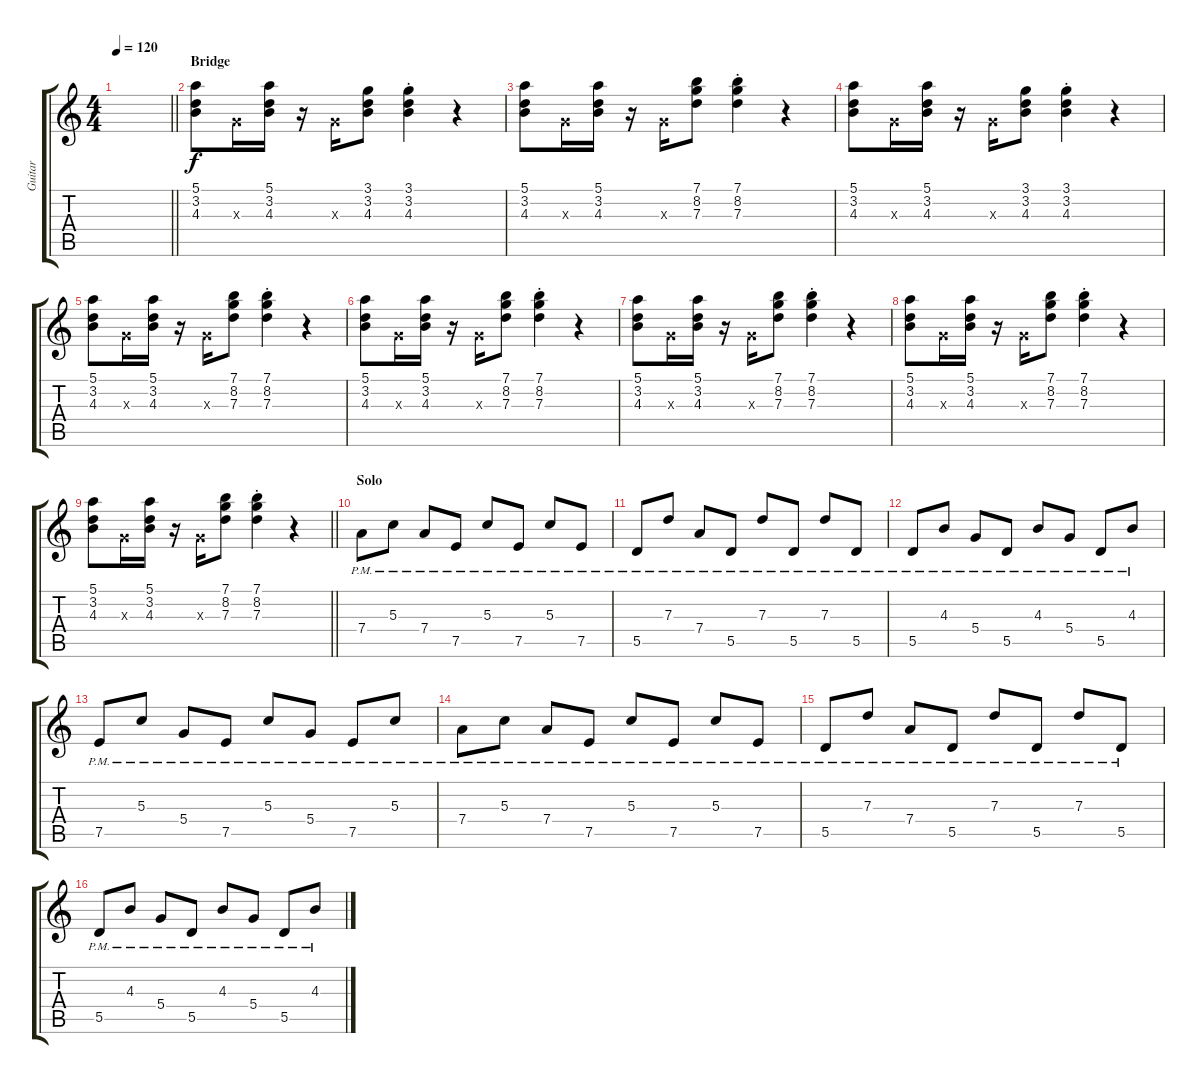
\track ("Guitar" "Guitar") {instrument acousticguitarsteel}
\staff {score tabs}
\tuning (E4 B3 G3 D3 A2 E2) {hide}
\ts (4 4)
\tempo 120
\clef g2
\barLineRight lightlight
\ks c
|
\section ("" "Bridge")
(5.1 3.2 4.3).8 0.3{x}.16 (5.1 3.2 4.3).16 r.16 0.3{x}.16 (3.1 3.2 4.3).8 (3.1{st} 3.2{st} 4.3{st}).4 r.4 |
(5.1 3.2 4.3).8 0.3{x}.16 (5.1 3.2 4.3).16 r.16 0.3{x}.16 (7.1 8.2 7.3).8 (7.1{st} 8.2{st} 7.3{st}).4 r.4 |
(5.1 3.2 4.3).8 0.3{x}.16 (5.1 3.2 4.3).16 r.16 0.3{x}.16 (3.1 3.2 4.3).8 (3.1{st} 3.2{st} 4.3{st}).4 r.4 |
(5.1 3.2 4.3).8 0.3{x}.16 (5.1 3.2 4.3).16 r.16 0.3{x}.16 (7.1 8.2 7.3).8 (7.1{st} 8.2{st} 7.3{st}).4 r.4 |
(5.1 3.2 4.3).8 0.3{x}.16 (5.1 3.2 4.3).16 r.16 0.3{x}.16 (7.1 8.2 7.3).8 (7.1{st} 8.2{st} 7.3{st}).4 r.4 |
(5.1 3.2 4.3).8 0.3{x}.16 (5.1 3.2 4.3).16 r.16 0.3{x}.16 (7.1 8.2 7.3).8 (7.1{st} 8.2{st} 7.3{st}).4 r.4 |
(5.1 3.2 4.3).8 0.3{x}.16 (5.1 3.2 4.3).16 r.16 0.3{x}.16 (7.1 8.2 7.3).8 (7.1{st} 8.2{st} 7.3{st}).4 r.4 |
\barLineRight lightlight
(5.1 3.2 4.3).8 0.3{x}.16 (5.1 3.2 4.3).16 r.16 0.3{x}.16 (7.1 8.2 7.3).8 (7.1{st} 8.2{st} 7.3{st}).4 r.4 |
\section ("" "Solo")
7.4{pm}.8 5.3{pm}.8 7.4{pm}.8 7.5{pm}.8 5.3{pm}.8 7.5{pm}.8 5.3{pm}.8 7.5{pm}.8 |
5.5{pm}.8 7.3{pm}.8 7.4{pm}.8 5.5{pm}.8 7.3{pm}.8 5.5{pm}.8 7.3{pm}.8 5.5{pm}.8 |
5.5{pm}.8 4.3{pm}.8 5.4{pm}.8 5.5{pm}.8 4.3{pm}.8 5.4{pm}.8 5.5{pm}.8 4.3{pm}.8 |
7.5{pm}.8 5.3{pm}.8 5.4{pm}.8 7.5{pm}.8 5.3{pm}.8 5.4{pm}.8 7.5{pm}.8 5.3{pm}.8 |
7.4{pm}.8 5.3{pm}.8 7.4{pm}.8 7.5{pm}.8 5.3{pm}.8 7.5{pm}.8 5.3{pm}.8 7.5{pm}.8 |
5.5{pm}.8 7.3{pm}.8 7.4{pm}.8 5.5{pm}.8 7.3{pm}.8 5.5{pm}.8 7.3{pm}.8 5.5{pm}.8 |
5.5{pm}.8 4.3{pm}.8 5.4{pm}.8 5.5{pm}.8 4.3{pm}.8 5.4{pm}.8 5.5{pm}.8 4.3{pm}.8
